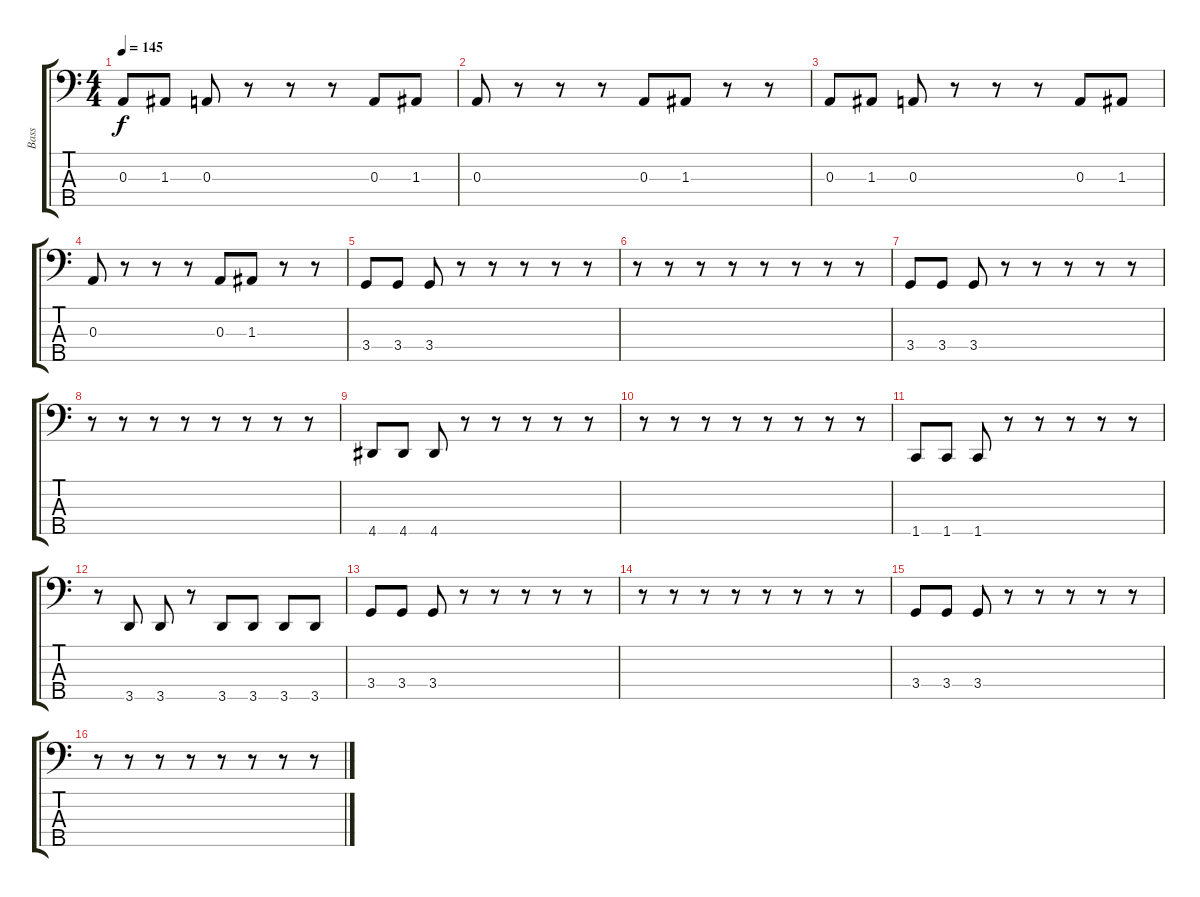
\track ("Bass" "Bass") {instrument electricbasspick}
\staff {score tabs}
\tuning (G2 D2 A1 E1 B0) {hide}
\ts (4 4)
\tempo 145
\clef f4
\ks c
0.3.8{dy f instrument electricbassfinger} 1.3.8 0.3.8 r.8 r.8 r.8 0.3.8 1.3.8 |
0.3.8 r.8 r.8 r.8 0.3.8 1.3.8 r.8 r.8 |
0.3.8{instrument electricbassfinger} 1.3.8 0.3.8 r.8 r.8 r.8 0.3.8 1.3.8 |
0.3.8 r.8 r.8 r.8 0.3.8 1.3.8 r.8 r.8 |
3.4.8 3.4.8 3.4.8 r.8 r.8 r.8 r.8 r.8 |
r.8 r.8 r.8 r.8 r.8 r.8 r.8 r.8 |
3.4.8 3.4.8 3.4.8 r.8 r.8 r.8 r.8 r.8 |
r.8 r.8 r.8 r.8 r.8 r.8 r.8 r.8 |
4.5.8 4.5.8 4.5.8 r.8 r.8 r.8 r.8 r.8 |
r.8 r.8 r.8 r.8 r.8 r.8 r.8 r.8 |
1.5.8 1.5.8 1.5.8 r.8 r.8 r.8 r.8 r.8 |
r.8 3.5.8 3.5.8 r.8 3.5.8 3.5.8 3.5.8 3.5.8 |
3.4.8 3.4.8 3.4.8 r.8 r.8 r.8 r.8 r.8 |
r.8 r.8 r.8 r.8 r.8 r.8 r.8 r.8 |
3.4.8 3.4.8 3.4.8 r.8 r.8 r.8 r.8 r.8 |
r.8 r.8 r.8 r.8 r.8 r.8 r.8 r.8
